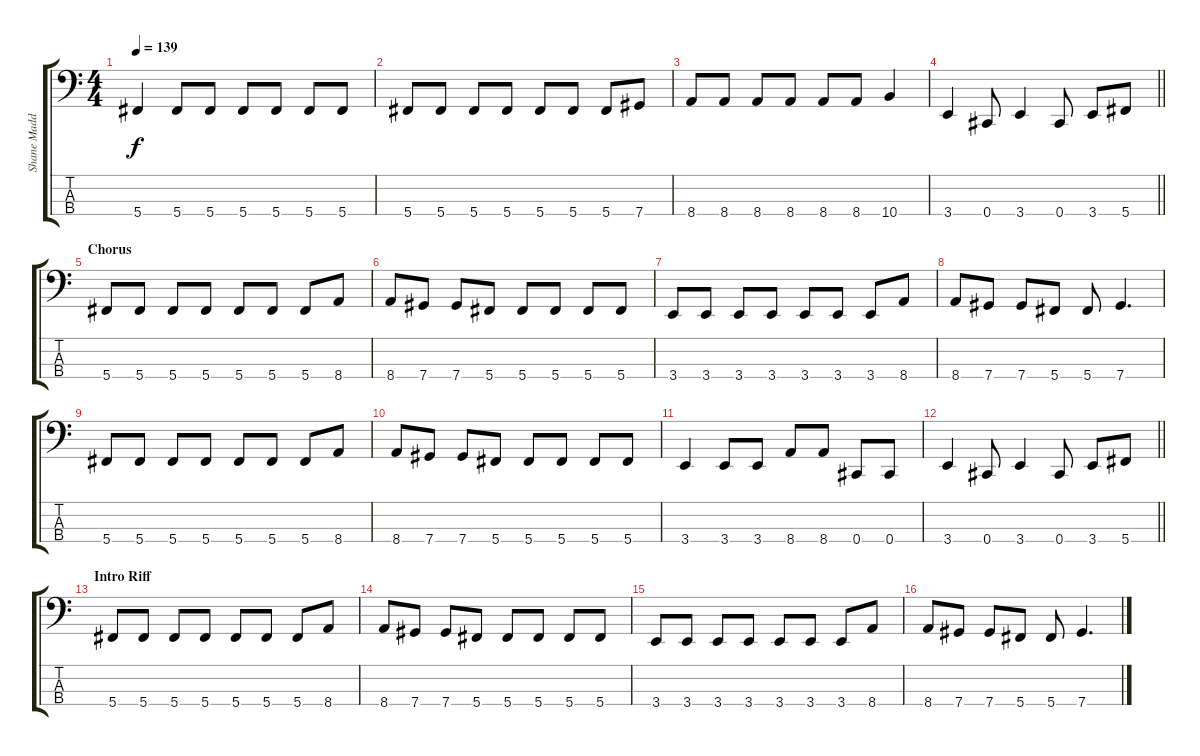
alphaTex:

\track ("Shane Madden - Bass Guitar" "Shane Madd") {instrument electricbassfinger}
\staff {score tabs}
\tuning (E2 B1 Gb1 Db1) {hide}
\ts (4 4)
\tempo 139
\clef f4
\ks c
5.4.4{dy f} 5.4.8 5.4.8 5.4.8 5.4.8 5.4.8 5.4.8 |
5.4.8 5.4.8 5.4.8 5.4.8 5.4.8 5.4.8 5.4.8 7.4.8 |
8.4.8 8.4.8 8.4.8 8.4.8 8.4.8 8.4.8 10.4.4 |
\barLineRight lightlight
3.4.4 0.4.8 3.4.4 0.4.8 3.4.8 5.4.8 |
\section ("" "Chorus")
5.4.8 5.4.8 5.4.8 5.4.8 5.4.8 5.4.8 5.4.8 8.4.8 |
8.4.8 7.4.8 7.4.8 5.4.8 5.4.8 5.4.8 5.4.8 5.4.8 |
3.4.8 3.4.8 3.4.8 3.4.8 3.4.8 3.4.8 3.4.8 8.4.8 |
8.4.8 7.4.8 7.4.8 5.4.8 5.4.8 7.4.4{d} |
5.4.8 5.4.8 5.4.8 5.4.8 5.4.8 5.4.8 5.4.8 8.4.8 |
8.4.8 7.4.8 7.4.8 5.4.8 5.4.8 5.4.8 5.4.8 5.4.8 |
3.4.4 3.4.8 3.4.8 8.4.8 8.4.8 0.4.8 0.4.8 |
\barLineRight lightlight
3.4.4 0.4.8 3.4.4 0.4.8 3.4.8 5.4.8 |
\section ("" "Intro Riff")
5.4.8 5.4.8 5.4.8 5.4.8 5.4.8 5.4.8 5.4.8 8.4.8 |
8.4.8 7.4.8 7.4.8 5.4.8 5.4.8 5.4.8 5.4.8 5.4.8 |
3.4.8 3.4.8 3.4.8 3.4.8 3.4.8 3.4.8 3.4.8 8.4.8 |
8.4.8 7.4.8 7.4.8 5.4.8 5.4.8 7.4.4{d}
